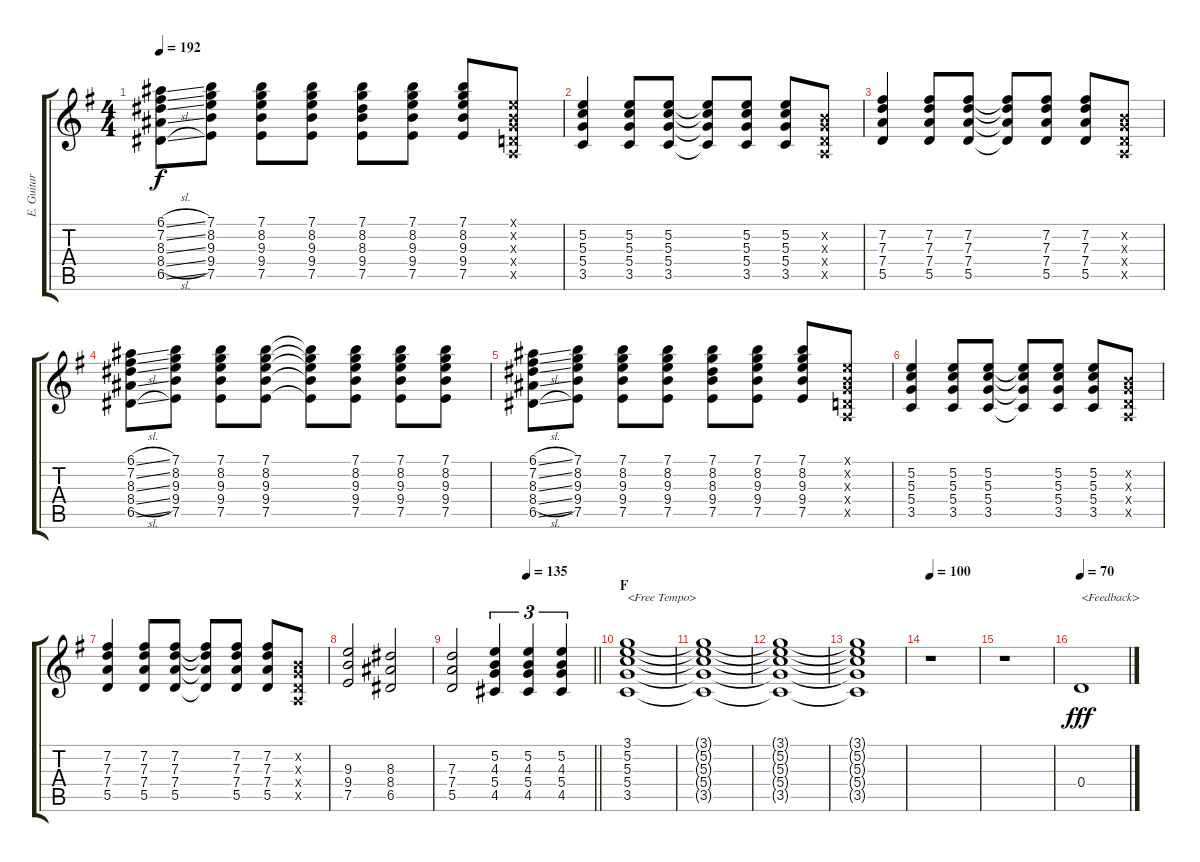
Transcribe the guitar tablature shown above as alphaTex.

\track ("E. Guitar I" "E. Guitar ") {instrument overdrivenguitar}
\staff {score tabs}
\tuning (E4 B3 G3 D3 A2 E2) {hide}
\ts (4 4)
\tempo 192
\clef g2
\ks g
(6.1{sl} 7.2{sl} 8.3{sl} 8.4{sl} 6.5{sl}).8{dy f} (7.1 8.2 9.3 9.4 7.5).8 (7.1 8.2 9.3 9.4 7.5).8 (7.1 8.2 9.3 9.4 7.5).8 (7.1 8.2 8.3 9.4 7.5).8 (7.1 8.2 9.3 9.4 7.5).8 (7.1 8.2 9.3 9.4 7.5).8 (0.1{x} 0.2{x} 0.3{x} 0.4{x} 0.5{x}).8 |
(5.2 5.3 5.4 3.5).4 (5.2 5.3 5.4 3.5).8 (5.2 5.3 5.4 3.5).8 (5.2{t} 5.3{t} 5.4{t} 3.5{t}).8 (5.2 5.3 5.4 3.5).8 (5.2 5.3 5.4 3.5).8 (0.2{x} 0.3{x} 0.4{x} 0.5{x}).8 |
(7.2 7.3 7.4 5.5).4 (7.2 7.3 7.4 5.5).8 (7.2 7.3 7.4 5.5).8 (7.2{t} 7.3{t} 7.4{t} 5.5{t}).8 (7.2 7.3 7.4 5.5).8 (7.2 7.3 7.4 5.5).8 (0.2{x} 0.3{x} 0.4{x} 0.5{x}).8 |
(6.1{sl} 7.2{sl} 8.3{sl} 8.4{sl} 6.5{sl}).8 (7.1 8.2 9.3 9.4 7.5).8 (7.1 8.2 9.3 9.4 7.5).8 (7.1 8.2 9.3 9.4 7.5).8 (7.1{t} 8.2{t} 9.3{t} 9.4{t} 7.5{t}).8 (7.1 8.2 9.3 9.4 7.5).8 (7.1 8.2 9.3 9.4 7.5).8 (7.1 8.2 9.3 9.4 7.5).8 |
(6.1{sl} 7.2{sl} 8.3{sl} 8.4{sl} 6.5{sl}).8 (7.1 8.2 9.3 9.4 7.5).8 (7.1 8.2 9.3 9.4 7.5).8 (7.1 8.2 9.3 9.4 7.5).8 (7.1 8.2 8.3 9.4 7.5).8 (7.1 8.2 9.3 9.4 7.5).8 (7.1 8.2 9.3 9.4 7.5).8 (0.1{x} 0.2{x} 0.3{x} 0.4{x} 0.5{x}).8 |
(5.2 5.3 5.4 3.5).4 (5.2 5.3 5.4 3.5).8 (5.2 5.3 5.4 3.5).8 (5.2{t} 5.3{t} 5.4{t} 3.5{t}).8 (5.2 5.3 5.4 3.5).8 (5.2 5.3 5.4 3.5).8 (0.2{x} 0.3{x} 0.4{x} 0.5{x}).8 |
(7.2 7.3 7.4 5.5).4 (7.2 7.3 7.4 5.5).8 (7.2 7.3 7.4 5.5).8 (7.2{t} 7.3{t} 7.4{t} 5.5{t}).8 (7.2 7.3 7.4 5.5).8 (7.2 7.3 7.4 5.5).8 (0.2{x} 0.3{x} 0.4{x} 0.5{x}).8 |
(9.3 9.4 7.5).2 (8.3 8.4 6.5).2 |
\tempo (135 0.53125)
\barLineRight lightlight
(7.3 7.4 5.5).2 (5.2 4.3 5.4 4.5).4{tu (3 2)} (5.2 4.3 5.4 4.5).4{tu (3 2)} (5.2 4.3 5.4 4.5).4{tu (3 2)} |
\section ("" "F")
(3.1 5.2 5.3 5.4 3.5).1{txt "<Free Tempo>" volume 0} |
(3.1{t} 5.2{t} 5.3{t} 5.4{t} 3.5{t}).1 |
(3.1{t} 5.2{t} 5.3{t} 5.4{t} 3.5{t}).1 |
(3.1{t} 5.2{t} 5.3{t} 5.4{t} 3.5{t}).1 |
\tempo 100
r.1 |
r.1 |
\tempo 70
0.4.1{txt "<Feedback>" dy fff volume 13 instrument guitarharmonics}
